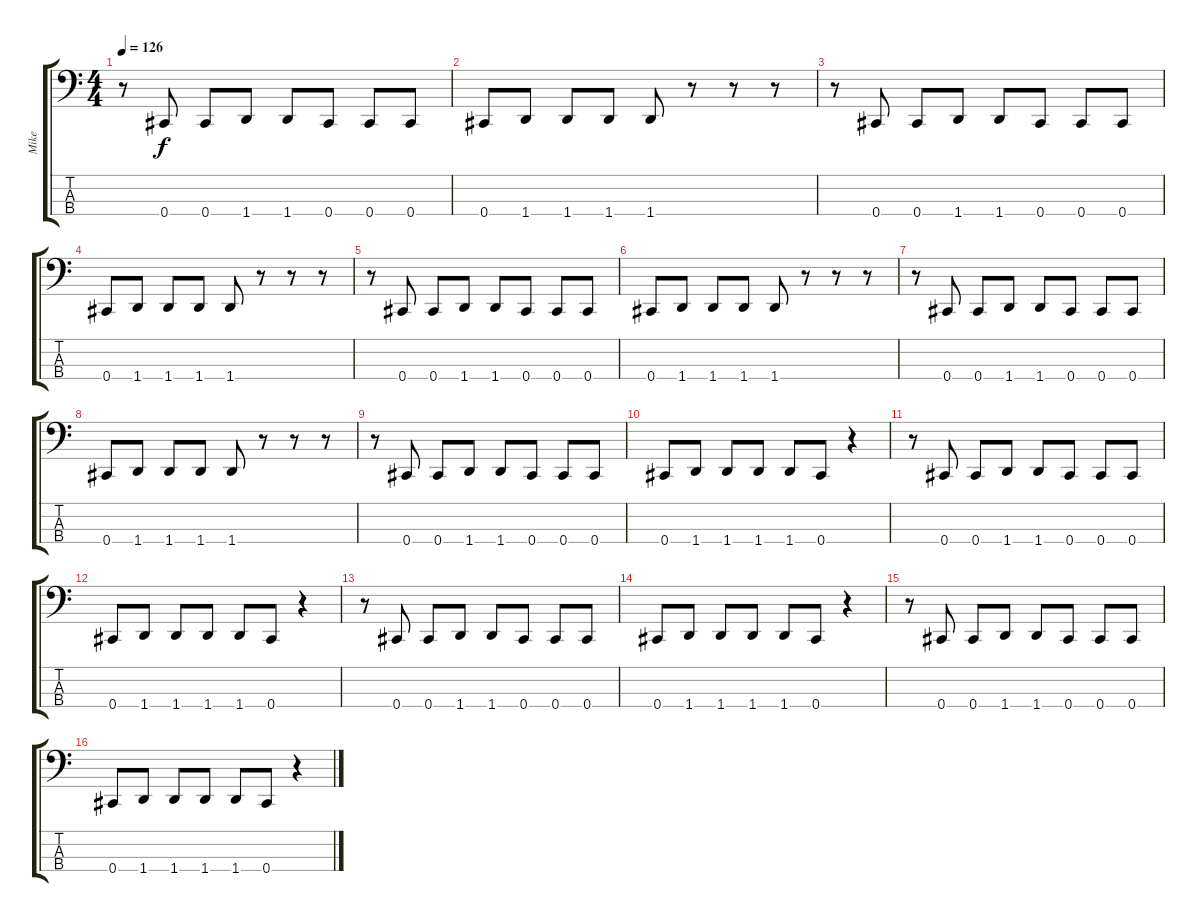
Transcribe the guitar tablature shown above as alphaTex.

\track ("Mike" "Mike") {instrument electricbassfinger}
\staff {score tabs}
\tuning (Gb2 Db2 Ab1 Db1) {hide}
\ts (4 4)
\tempo 126
\clef f4
\ks c
r.8{dy f} 0.4.8 0.4.8 1.4.8 1.4.8 0.4.8 0.4.8 0.4.8 |
0.4.8 1.4.8 1.4.8 1.4.8 1.4.8 r.8 r.8 r.8 |
r.8 0.4.8 0.4.8 1.4.8 1.4.8 0.4.8 0.4.8 0.4.8 |
0.4.8 1.4.8 1.4.8 1.4.8 1.4.8 r.8 r.8 r.8 |
r.8 0.4.8 0.4.8 1.4.8 1.4.8 0.4.8 0.4.8 0.4.8 |
0.4.8 1.4.8 1.4.8 1.4.8 1.4.8 r.8 r.8 r.8 |
r.8 0.4.8 0.4.8 1.4.8 1.4.8 0.4.8 0.4.8 0.4.8 |
0.4.8 1.4.8 1.4.8 1.4.8 1.4.8 r.8 r.8 r.8 |
r.8 0.4.8 0.4.8 1.4.8 1.4.8 0.4.8 0.4.8 0.4.8 |
0.4.8 1.4.8 1.4.8 1.4.8 1.4.8 0.4.8 r.4 |
r.8 0.4.8 0.4.8 1.4.8 1.4.8 0.4.8 0.4.8 0.4.8 |
0.4.8 1.4.8 1.4.8 1.4.8 1.4.8 0.4.8 r.4 |
r.8 0.4.8 0.4.8 1.4.8 1.4.8 0.4.8 0.4.8 0.4.8 |
0.4.8 1.4.8 1.4.8 1.4.8 1.4.8 0.4.8 r.4 |
r.8 0.4.8 0.4.8 1.4.8 1.4.8 0.4.8 0.4.8 0.4.8 |
0.4.8 1.4.8 1.4.8 1.4.8 1.4.8 0.4.8 r.4
